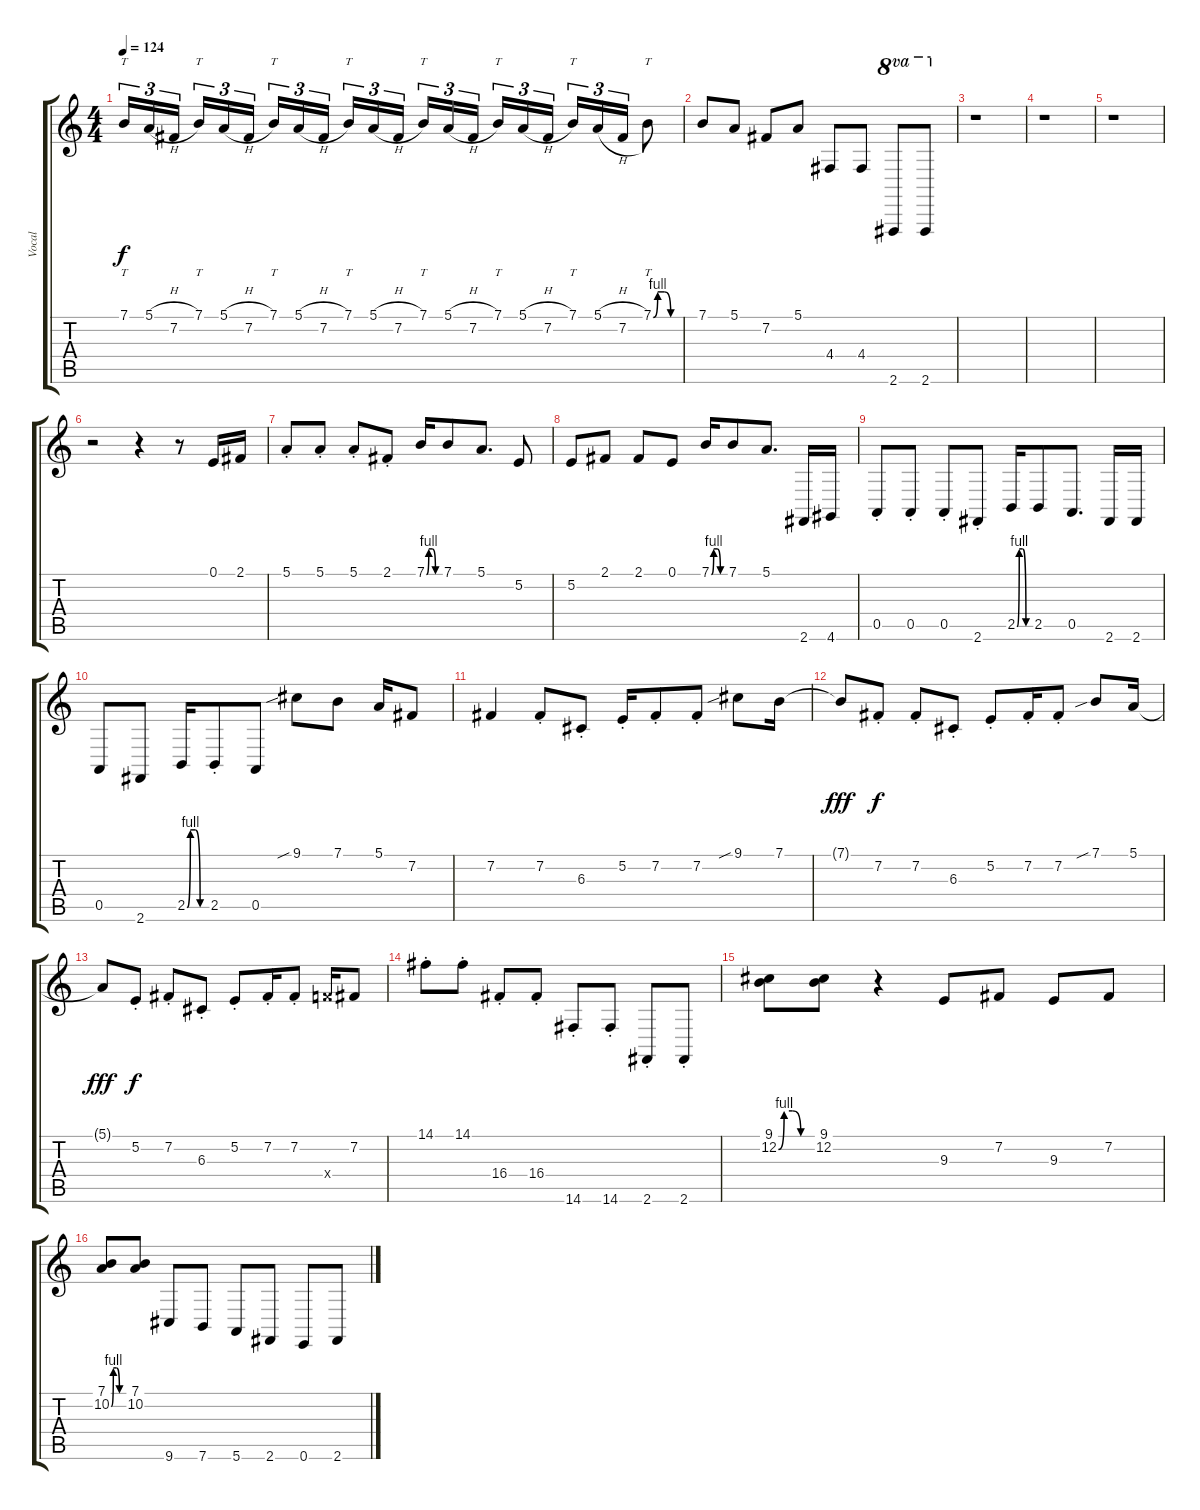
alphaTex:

\track ("Vocal" "Vocal") {instrument lead8bassandlead}
\staff {score tabs}
\tuning (E4 B3 G3 D3 A2 E2) {hide}
\ts (4 4)
\tempo 124
\clef g2
\ks c
7.1.16{tt tu (3 2) dy f} 5.1{h}.16{tu (3 2)} 7.2.16{tu (3 2) beam splitsecondary} 7.1.16{tt tu (3 2)} 5.1{h}.16{tu (3 2)} 7.2.16{tu (3 2)} 7.1.16{tt tu (3 2)} 5.1{h}.16{tu (3 2)} 7.2.16{tu (3 2) beam splitsecondary} 7.1.16{tt tu (3 2)} 5.1{h}.16{tu (3 2)} 7.2.16{tu (3 2)} 7.1.16{tt tu (3 2)} 5.1{h}.16{tu (3 2)} 7.2.16{tu (3 2) beam splitsecondary} 7.1.16{tt tu (3 2)} 5.1{h}.16{tu (3 2)} 7.2.16{tu (3 2)} 7.1.16{tt tu (3 2)} 5.1{h}.16{tu (3 2)} 7.2.16{tu (3 2)} 7.1{be (custom 0 0 10 4 25 4 40 0 60 0)}.8{tt} |
7.1.8 5.1.8 7.2.8 5.1.8 4.4.8 4.4.8 2.6.8{ot 8va} 2.6.8{ot 8va} |
r.1 |
r.1 |
r.1 |
r.2 r.4 r.8 0.1.16 2.1.16 |
5.1{st}.8 5.1{st}.8 5.1{st}.8 2.1{st}.8 7.1{be (custom 0 0 10 4 25 4 40 0 60 0)}.16 7.1.8 5.1.8{d} 5.2.8 |
5.2.8 2.1.8 2.1.8 0.1.8 7.1{be (custom 0 0 10 4 25 4 40 0 60 0)}.16 7.1.8 5.1.8{d} 2.6.16 4.6.16 |
0.5{st}.8 0.5{st}.8 0.5{st}.8 2.6{st}.8 2.5{be (custom 0 0 10 4 25 4 40 0 60 0)}.16 2.5.8 0.5.8{d} 2.6.16 2.6.16 |
0.5.8 2.6.8 2.5{be (custom 0 0 10 4 25 4 40 0 60 0)}.16 2.5{st}.8 0.5.8 9.1{sib}.8 7.1.8 5.1.16 7.2.8 |
7.2.4 7.2{st}.8 6.3{st}.8 5.2{st}.16 7.2{st}.8 7.2{st}.8 9.1{sib}.8 7.1.16 |
7.1{t}.8{dy fff} 7.2{st}.8{dy f} 7.2{st}.8 6.3{st}.8 5.2{st}.8 7.2{st}.16 7.2{st}.8 7.1{sib}.8 5.1.16 |
5.1{t}.8{dy fff} 5.2{st}.8{dy f} 7.2{st}.8 6.3{st}.8 5.2{st}.8 7.2{st}.16 7.2{st}.8 15.4{x}.16 7.2.8 |
14.1{st}.8 14.1{st}.8 16.4{st}.8 16.4{st}.8 14.6{st}.8 14.6{st}.8 2.6{st}.8 2.6{st}.8 |
(9.1 12.2{be (custom 0 0 10 4 25 4 40 0 60 0)}).8 (9.1 12.2).8 r.4 9.3.8 7.2.8 9.3.8 7.2.8 |
(7.1 10.2{be (custom 0 0 10 4 25 4 40 0 60 0)}).8 (7.1 10.2).8 9.6.8 7.6.8 5.6.8 2.6.8 0.6.8 2.6.8
